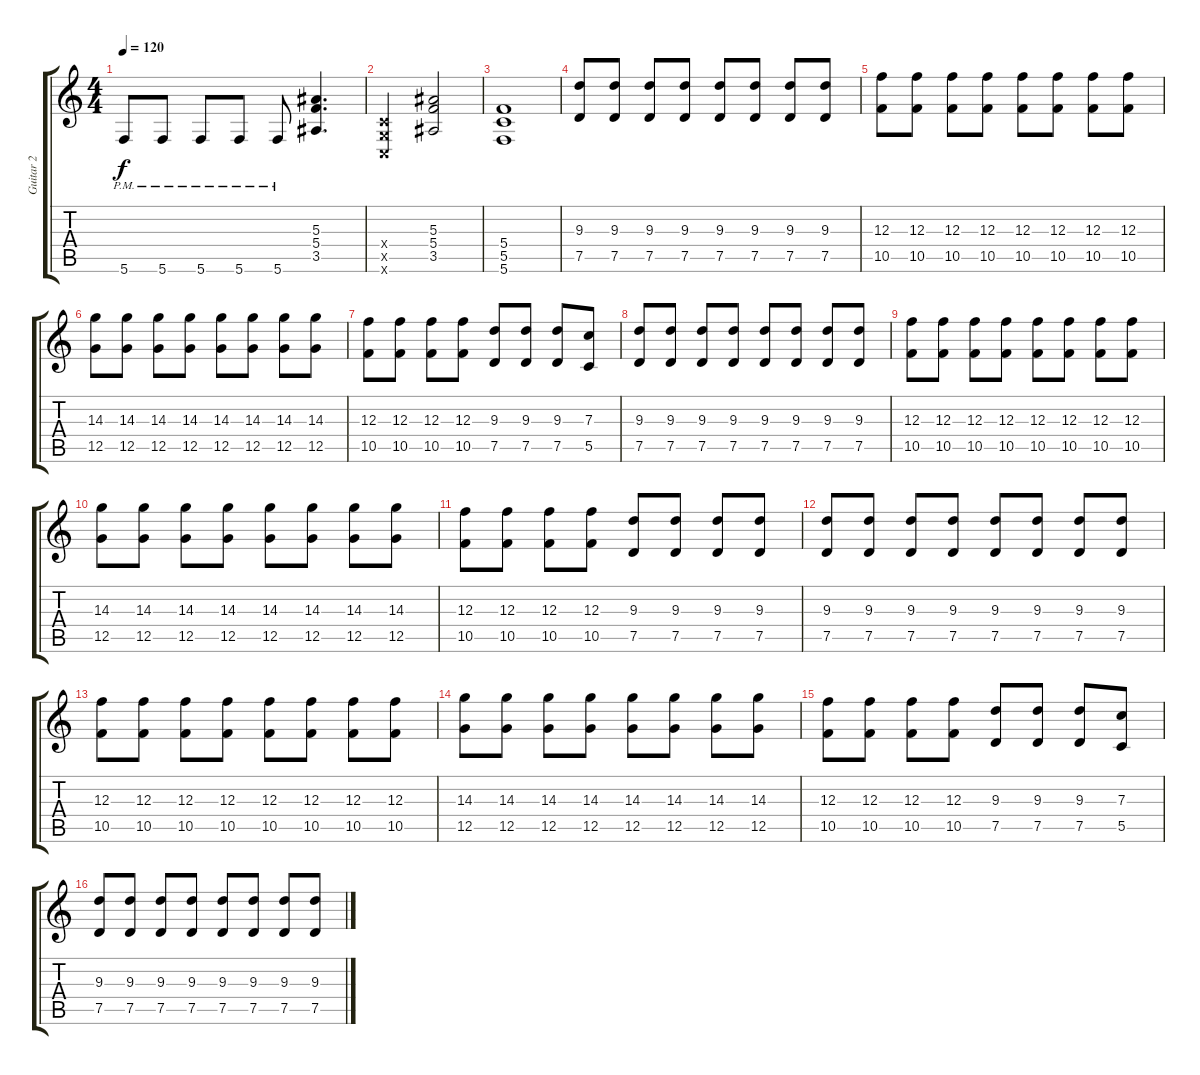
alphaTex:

\track ("Guitar 2" "Guitar 2") {instrument distortionguitar}
\staff {score tabs}
\tuning (D4 A3 F3 C3 G2 C2) {hide}
\ts (4 4)
\tempo 120
\clef g2
\ks c
5.6{pm}.8{dy f} 5.6{pm}.8 5.6{pm}.8 5.6{pm}.8 5.6{pm}.8 (5.3 5.4 3.5).4{d} |
(0.4{x} 0.5{x} 0.6{x}).2 (5.3 5.4 3.5).2 |
(5.4 5.5 5.6).1 |
(9.3 7.5).8 (9.3 7.5).8 (9.3 7.5).8 (9.3 7.5).8 (9.3 7.5).8 (9.3 7.5).8 (9.3 7.5).8 (9.3 7.5).8 |
(12.3 10.5).8 (12.3 10.5).8 (12.3 10.5).8 (12.3 10.5).8 (12.3 10.5).8 (12.3 10.5).8 (12.3 10.5).8 (12.3 10.5).8 |
(14.3 12.5).8 (14.3 12.5).8 (14.3 12.5).8 (14.3 12.5).8 (14.3 12.5).8 (14.3 12.5).8 (14.3 12.5).8 (14.3 12.5).8 |
(12.3 10.5).8 (12.3 10.5).8 (12.3 10.5).8 (12.3 10.5).8 (9.3 7.5).8 (9.3 7.5).8 (9.3 7.5).8 (7.3 5.5).8 |
(9.3 7.5).8 (9.3 7.5).8 (9.3 7.5).8 (9.3 7.5).8 (9.3 7.5).8 (9.3 7.5).8 (9.3 7.5).8 (9.3 7.5).8 |
(12.3 10.5).8 (12.3 10.5).8 (12.3 10.5).8 (12.3 10.5).8 (12.3 10.5).8 (12.3 10.5).8 (12.3 10.5).8 (12.3 10.5).8 |
(14.3 12.5).8 (14.3 12.5).8 (14.3 12.5).8 (14.3 12.5).8 (14.3 12.5).8 (14.3 12.5).8 (14.3 12.5).8 (14.3 12.5).8 |
(12.3 10.5).8 (12.3 10.5).8 (12.3 10.5).8 (12.3 10.5).8 (9.3 7.5).8 (9.3 7.5).8 (9.3 7.5).8 (9.3 7.5).8 |
(9.3 7.5).8 (9.3 7.5).8 (9.3 7.5).8 (9.3 7.5).8 (9.3 7.5).8 (9.3 7.5).8 (9.3 7.5).8 (9.3 7.5).8 |
(12.3 10.5).8 (12.3 10.5).8 (12.3 10.5).8 (12.3 10.5).8 (12.3 10.5).8 (12.3 10.5).8 (12.3 10.5).8 (12.3 10.5).8 |
(14.3 12.5).8 (14.3 12.5).8 (14.3 12.5).8 (14.3 12.5).8 (14.3 12.5).8 (14.3 12.5).8 (14.3 12.5).8 (14.3 12.5).8 |
(12.3 10.5).8 (12.3 10.5).8 (12.3 10.5).8 (12.3 10.5).8 (9.3 7.5).8 (9.3 7.5).8 (9.3 7.5).8 (7.3 5.5).8 |
(9.3 7.5).8 (9.3 7.5).8 (9.3 7.5).8 (9.3 7.5).8 (9.3 7.5).8 (9.3 7.5).8 (9.3 7.5).8 (9.3 7.5).8
